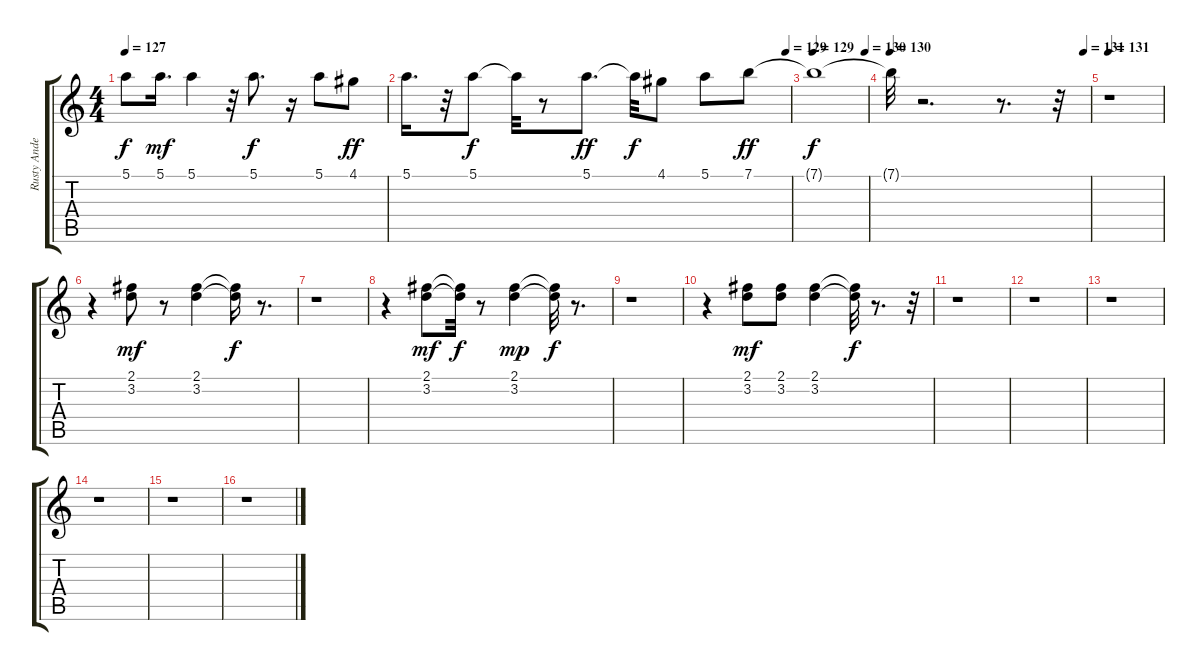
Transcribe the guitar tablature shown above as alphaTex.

\track ("Rusty Anderson" "Rusty Ande") {instrument acousticguitarsteel}
\staff {score tabs}
\tuning (E4 B3 G3 D3 A2 E2) {hide}
\ts (4 4)
\tempo 127
\clef g2
\ks c
5.1.8{dy f} 5.1.16{d dy mf} 5.1.4 r.32 5.1.8{d dy f} r.16 5.1.8 4.1.8{dy ff} |
\tempo (129 0.9895833333333334)
5.1.16{d} r.32 5.1.8{dy f} 5.1{t}.32 r.8 5.1.8{d dy ff} 5.1{t}.32{dy f} 4.1.8 5.1.8 7.1.8{dy ff} |
\tempo 129
\tempo (130 0.9583333333333334)
7.1{t}.1{dy f} |
\tempo 130
\tempo (131 0.96875)
7.1{t}.32 r.2{d} r.8{d} r.32 |
\tempo 131
r.1 |
r.4 (2.1 3.2).8{dy mf} r.8 (2.1 3.2).4 (2.1{t} 3.2{t}).16{dy f} r.8{d} |
r.1 |
r.4 (2.1 3.2).8{dy mf} (2.1{t} 3.2{t}).32{dy f} r.8 (2.1 3.2).4{dy mp} (2.1{t} 3.2{t}).32{dy f} r.8{d} |
r.1 |
r.4 (2.1 3.2).8{dy mf} (2.1 3.2).8 (2.1 3.2).4 (2.1{t} 3.2{t}).32{dy f} r.8{d} r.32 |
r.1 |
r.1 |
r.1 |
r.1 |
r.1 |
r.1
